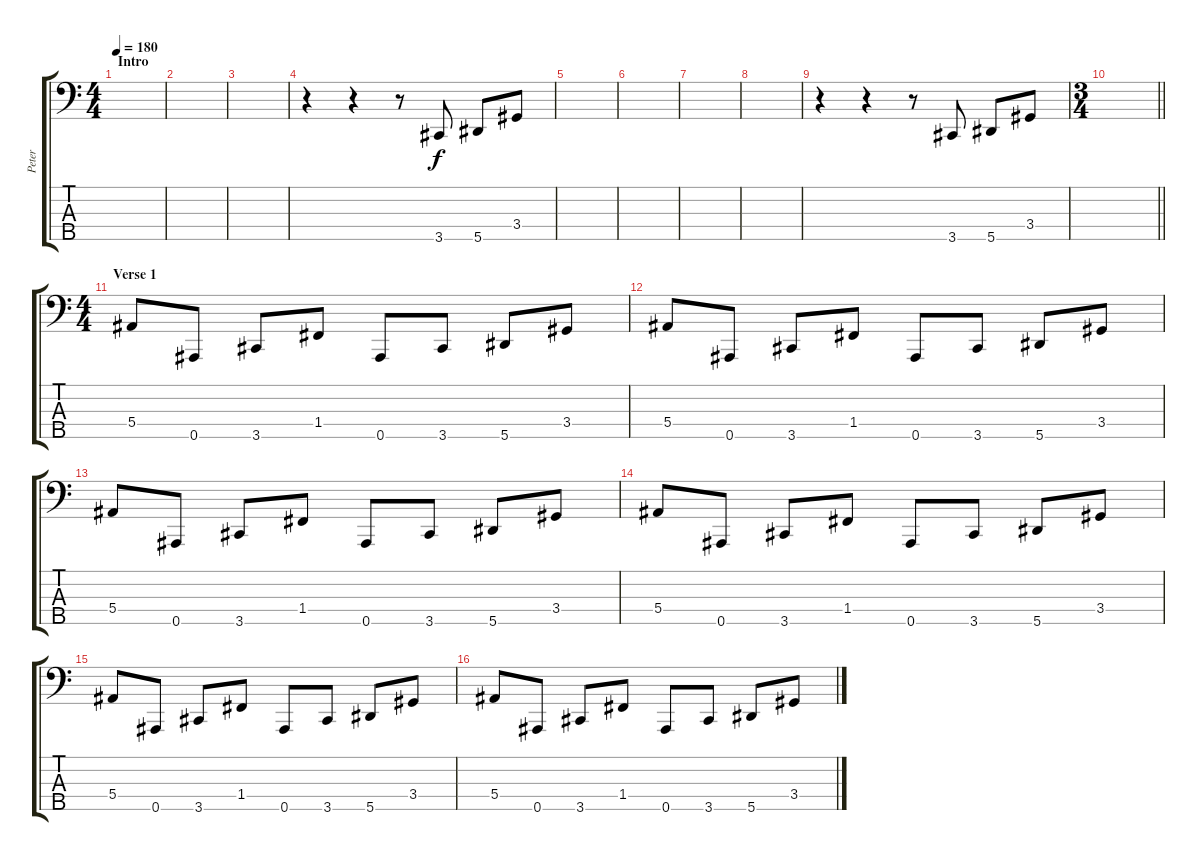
\track ("Peter" "Peter") {instrument electricbassfinger}
\staff {score tabs}
\tuning (Ab2 Eb2 Bb1 F1 Bb0) {hide}
\ts (4 4)
\section ("" "Intro")
\tempo 180
\clef f4
\ks c
|
|
|
r.4 r.4 r.8 3.5.8 5.5.8 3.4.8 |
|
|
|
|
r.4 r.4 r.8 3.5.8 5.5.8 3.4.8 |
\ts (3 4)
\barLineRight lightlight
|
\ts (4 4)
\section ("" "Verse 1")
5.4.8 0.5.8 3.5.8 1.4.8 0.5.8 3.5.8 5.5.8 3.4.8 |
5.4.8 0.5.8 3.5.8 1.4.8 0.5.8 3.5.8 5.5.8 3.4.8 |
5.4.8 0.5.8 3.5.8 1.4.8 0.5.8 3.5.8 5.5.8 3.4.8 |
5.4.8 0.5.8 3.5.8 1.4.8 0.5.8 3.5.8 5.5.8 3.4.8 |
5.4.8 0.5.8 3.5.8 1.4.8 0.5.8 3.5.8 5.5.8 3.4.8 |
5.4.8 0.5.8 3.5.8 1.4.8 0.5.8 3.5.8 5.5.8 3.4.8
